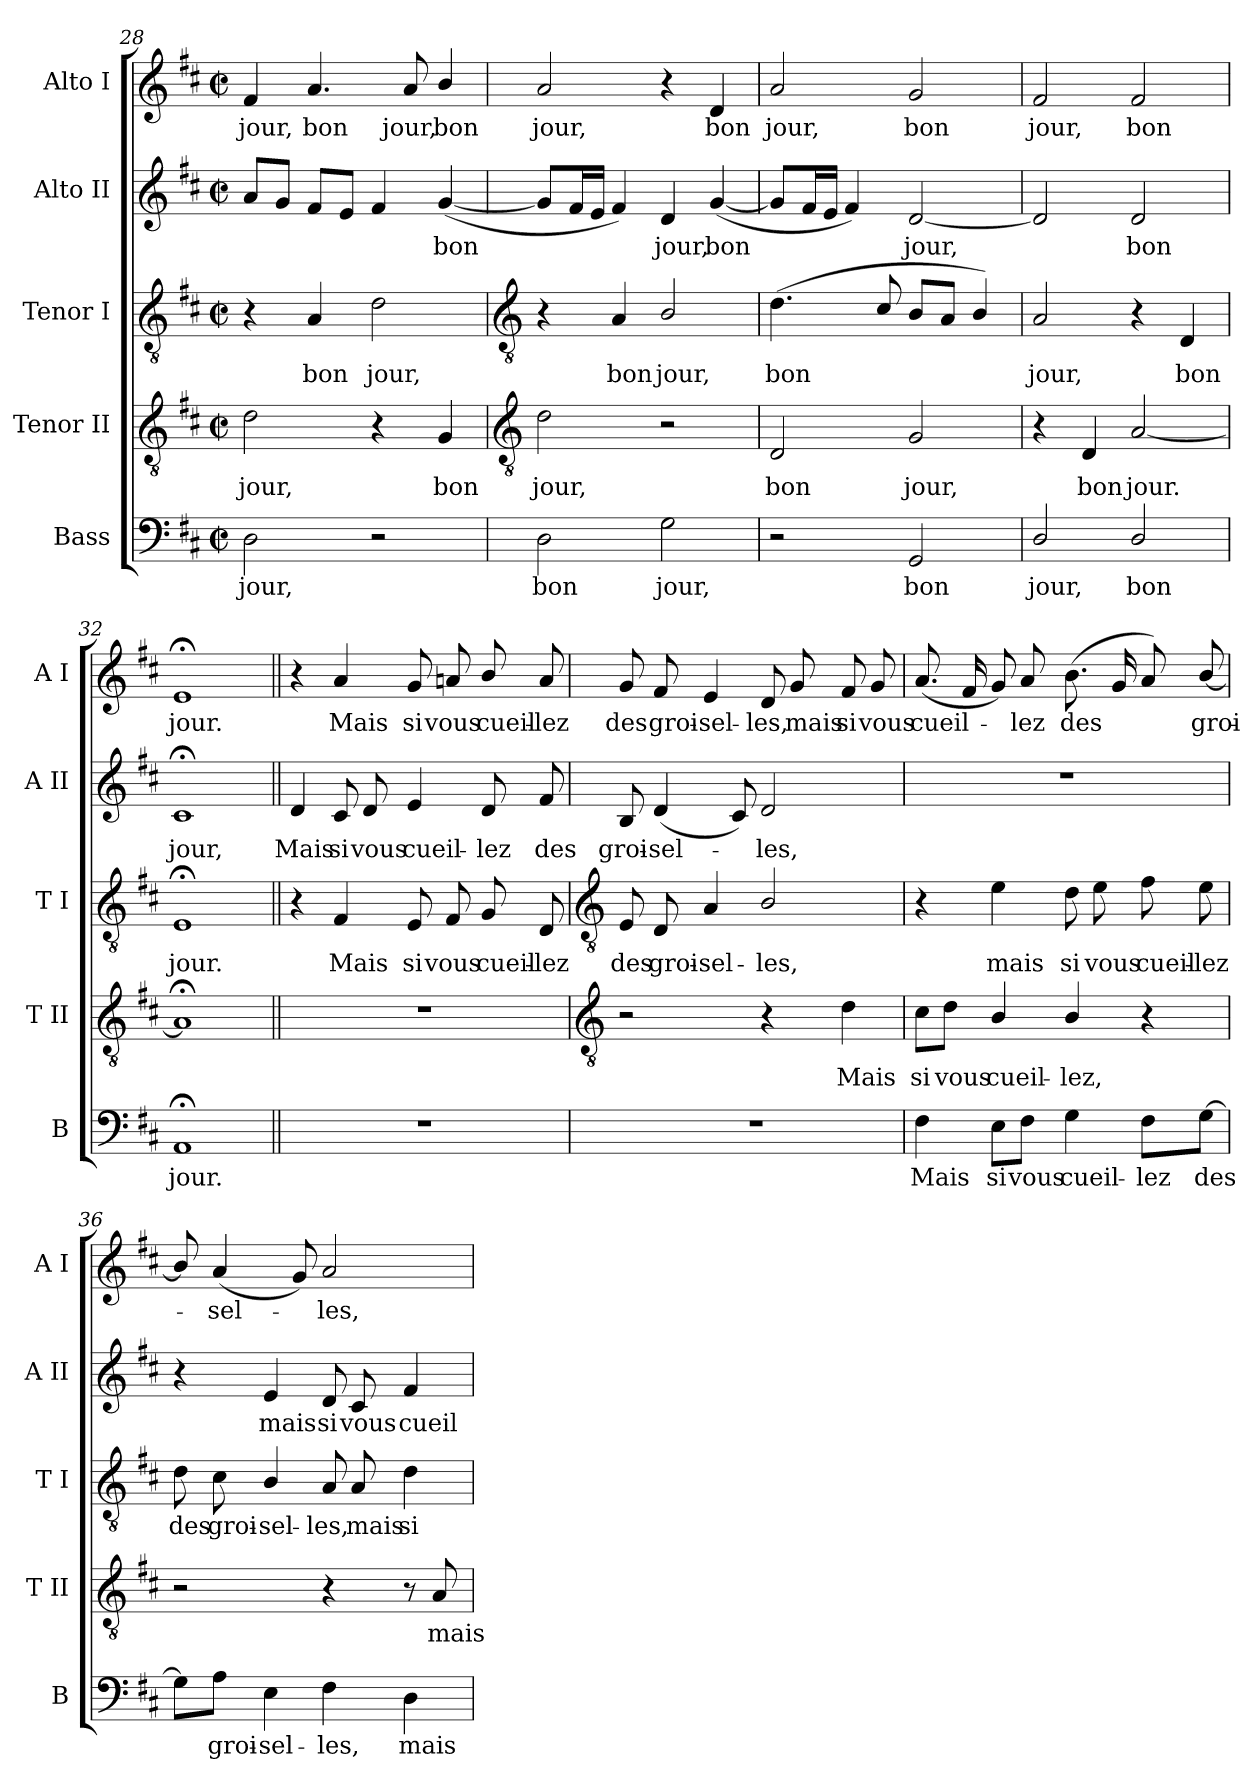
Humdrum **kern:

**kern	**text	**kern	**text	**kern	**text	**kern	**text	**kern	**text
*part5	*part5	*part4	*part4	*part3	*part3	*part2	*part2	*part1	*part1
*staff5	*staff5	*staff4	*staff4	*staff3	*staff3	*staff2	*staff2	*staff1	*staff1
*I"Bass	*	*I"Tenor II	*	*I"Tenor I	*	*I"Alto II	*	*I"Alto I	*
*I'B	*	*I'T II	*	*I'T I	*	*I'A II	*	*I'A I	*
*clefF4	*	*clefGv2	*	*clefGv2	*	*clefG2	*	*clefG2	*
*k[f#c#]	*	*k[f#c#]	*	*k[f#c#]	*	*k[f#c#]	*	*k[f#c#]	*
*D:	*	*D:	*	*D:	*	*D:	*	*D:	*
*M2/2	*	*M2/2	*	*M2/2	*	*M2/2	*	*M2/2	*
*met(c|)	*	*met(c|)	*	*met(c|)	*	*met(c|)	*	*met(c|)	*
=28	=28	=28	=28	=28	=28	=28	=28	=28	=28
!	!LO:LY:b	!	!LO:LY:b	!	!	!	!	!	!LO:LY:b
2D	jour,	2d	jour,	4r	.	8aL	.	4f#	jour,
.	.	.	.	.	.	8gJ	.	.	.
!	!	!	!	!	!LO:LY:b	!	!	!	!LO:LY:b
.	.	.	.	4A	bon	8f#L	.	4.a	bon
.	.	.	.	.	.	8eJ	.	.	.
!	!	!	!	!	!LO:LY:b	!	!	!	!
2r	.	4r	.	2d	jour,	4f#	.	.	.
!	!	!	!	!	!	!	!	!	!LO:LY:b
.	.	.	.	.	.	.	.	8a	jour,
!	!	!	!LO:LY:b	!	!	!	!LO:LY:b	!	!LO:LY:b
.	.	4G	bon	.	.	(<[4g	bon	4b/	bon
!!LO:LB:g=z
=29	=29	=29	=29	=29	=29	=29	=29	=29	=29
*	*	*clefGv2	*	*clefGv2	*	*	*	*	*
!	!LO:LY:b	!	!LO:LY:b	!	!	!	!	!	!LO:LY:b
2D	bon	2d	jour,	4r	.	8gL]	.	2a	jour,
.	.	.	.	.	.	16f#L	.	.	.
.	.	.	.	.	.	16eJJ	.	.	.
!	!	!	!	!	!LO:LY:b	!	!	!	!
.	.	.	.	4A	bon	4f#)	.	.	.
!	!LO:LY:b	!	!	!	!LO:LY:b	!	!LO:LY:b	!	!
2G	jour,	2r	.	2B/	jour,	4d	jour,	4r	.
!	!	!	!	!	!	!	!LO:LY:b	!	!LO:LY:b
.	.	.	.	.	.	(<[4g	bon	4d	bon
=30	=30	=30	=30	=30	=30	=30	=30	=30	=30
!	!	!	!LO:LY:b	!	!LO:LY:b	!	!	!	!LO:LY:b
2r	.	2D	bon	(<4.d	bon	8gL]	.	2a	jour,
.	.	.	.	.	.	16f#L	.	.	.
.	.	.	.	.	.	16eJJ	.	.	.
.	.	.	.	.	.	4f#)	.	.	.
.	.	.	.	8c#/	.	.	.	.	.
!	!LO:LY:b	!	!LO:LY:b	!	!	!	!LO:LY:b	!	!LO:LY:b
2GG	bon	2G	jour,	8B/L	.	[2d	jour,	2g	bon
.	.	.	.	8A/J	.	.	.	.	.
.	.	.	.	4B/)	.	.	.	.	.
=31	=31	=31	=31	=31	=31	=31	=31	=31	=31
!	!LO:LY:b	!	!	!	!LO:LY:b	!	!	!	!LO:LY:b
2D/	jour,	4r	.	2A	jour,	2d]	.	2f#	jour,
!	!	!	!LO:LY:b	!	!	!	!	!	!
.	.	4D	bon	.	.	.	.	.	.
!	!LO:LY:b	!	!LO:LY:b	!	!	!	!LO:LY:b	!	!LO:LY:b
2D/	bon	[2A	jour.	4r	.	2d	bon	2f#	bon
!	!	!	!	!	!LO:LY:b	!	!	!	!
.	.	.	.	4D	bon	.	.	.	.
=32	=32	=32	=32	=32	=32	=32	=32	=32	=32
!	!LO:LY:b	!	!	!	!LO:LY:b	!	!LO:LY:b	!	!LO:LY:b
1AA;<	jour.	1A;<]	.	1E;<	jour.	1c#;<	jour,	1e;<	jour.
=33||	=33||	=33||	=33||	=33||	=33||	=33||	=33||	=33||	=33||
!	!	!	!	!	!	!	!LO:LY:b	!	!
1r	.	1r	.	4r	.	4d	Mais	4r	.
!	!	!	!	!	!LO:LY:b	!	!LO:LY:b	!	!LO:LY:b
.	.	.	.	4F#	Mais	8c#	si	4a	Mais
!	!	!	!	!	!	!	!LO:LY:b	!	!
.	.	.	.	.	.	8d	vous	.	.
!	!	!	!	!	!LO:LY:b	!	!LO:LY:b	!	!LO:LY:b
.	.	.	.	8E	si	4e	cueil-	8g	si
!	!	!	!	!	!LO:LY:b	!	!	!	!LO:LY:b
.	.	.	.	8F#	vous	.	.	8an	vous
!	!	!	!	!	!LO:LY:b	!	!LO:LY:b	!	!LO:LY:b
.	.	.	.	8G	cueil-	8d	-lez	8b/	cueil-
!	!	!	!	!	!LO:LY:b	!	!LO:LY:b	!	!LO:LY:b
.	.	.	.	8D	-lez	8f#	des	8a	-lez
!!LO:LB:g=z
=34	=34	=34	=34	=34	=34	=34	=34	=34	=34
*	*	*clefGv2	*	*clefGv2	*	*	*	*	*
!	!	!	!	!	!LO:LY:b	!	!LO:LY:b	!	!LO:LY:b
1r	.	2r	.	8E	des	8B/	groi-	8g	des
!	!	!	!	!	!LO:LY:b	!	!LO:LY:b	!	!LO:LY:b
.	.	.	.	8D	groi-	(<4d	-sel-	8f#	groi-
!	!	!	!	!	!LO:LY:b	!	!	!	!LO:LY:b
.	.	.	.	4A	-sel-	.	.	4e	-sel-
.	.	.	.	.	.	8c#)	.	.	.
!	!	!	!	!	!LO:LY:b	!	!LO:LY:b	!	!LO:LY:b
.	.	4r	.	2B/	-les,	2d	les,	8d	-les,
!	!	!	!	!	!	!	!	!	!LO:LY:b
.	.	.	.	.	.	.	.	8g	mais
!	!	!	!LO:LY:b	!	!	!	!	!	!LO:LY:b
.	.	4d	Mais	.	.	.	.	8f#	si
!	!	!	!	!	!	!	!	!	!LO:LY:b
.	.	.	.	.	.	.	.	8g	vous
=35	=35	=35	=35	=35	=35	=35	=35	=35	=35
!	!LO:LY:b	!	!LO:LY:b	!	!	!	!	!	!LO:LY:b
4F#	Mais	8c#\L	si	4r	.	1r	.	(<8.aL	cueil-
!	!	!	!LO:LY:b	!	!	!	!	!	!
.	.	8d\J	vous	.	.	.	.	.	.
.	.	.	.	.	.	.	.	16f#L	.
!	!LO:LY:b	!	!LO:LY:b	!	!LO:LY:b	!	!	!	!
8E\L	si	4B/	cueil-	4e	mais	.	.	8gJ)	.
!	!LO:LY:b	!	!	!	!	!	!	!	!LO:LY:b
8F#\J	vous	.	.	.	.	.	.	8a	lez
!	!LO:LY:b	!	!LO:LY:b	!	!LO:LY:b	!	!	!	!LO:LY:b
4G	cueil-	4B/	-lez,	8d	si	.	.	(<8.bL	des
!	!	!	!	!	!LO:LY:b	!	!	!	!
.	.	.	.	8e	vous	.	.	.	.
.	.	.	.	.	.	.	.	16gL	.
!	!LO:LY:b	!	!	!	!LO:LY:b	!	!	!	!
8F#\L	-lez	4r	.	8f#	cueil-	.	.	8aJ)	.
!	!LO:LY:b	!	!	!	!LO:LY:b	!	!	!	!LO:LY:b
[8G\J	des	.	.	8e	-lez	.	.	[8b/	groi-
=36	=36	=36	=36	=36	=36	=36	=36	=36	=36
!	!	!	!	!	!LO:LY:b	!	!	!	!
8G\L]	.	2r	.	8d	des	4r	.	8b/]	.
!	!LO:LY:b	!	!	!	!LO:LY:b	!	!	!	!LO:LY:b
8A\J	groi-	.	.	8c#	groi-	.	.	(<4a	sel-
!	!LO:LY:b	!	!	!	!LO:LY:b	!	!LO:LY:b	!	!
4E	-sel-	.	.	4B/	-sel-	4e	mais	.	.
.	.	.	.	.	.	.	.	8g)	.
!	!LO:LY:b	!	!	!	!LO:LY:b	!	!LO:LY:b	!	!LO:LY:b
4F#	-les,	4r	.	8A	-les,	8d	si	2a	-les,
!	!	!	!	!	!LO:LY:b	!	!LO:LY:b	!	!
.	.	.	.	8A	mais	8c#	vous	.	.
!	!LO:LY:b	!	!	!	!LO:LY:b	!	!LO:LY:b	!	!
4D	mais	8r	.	4d	si	4f#	cueil-	.	.
!	!	!	!LO:LY:b	!	!	!	!	!	!
.	.	8A	mais	.	.	.	.	.	.
=	=	=	=	=	=	=	=	=	=
*-	*-	*-	*-	*-	*-	*-	*-	*-	*-
